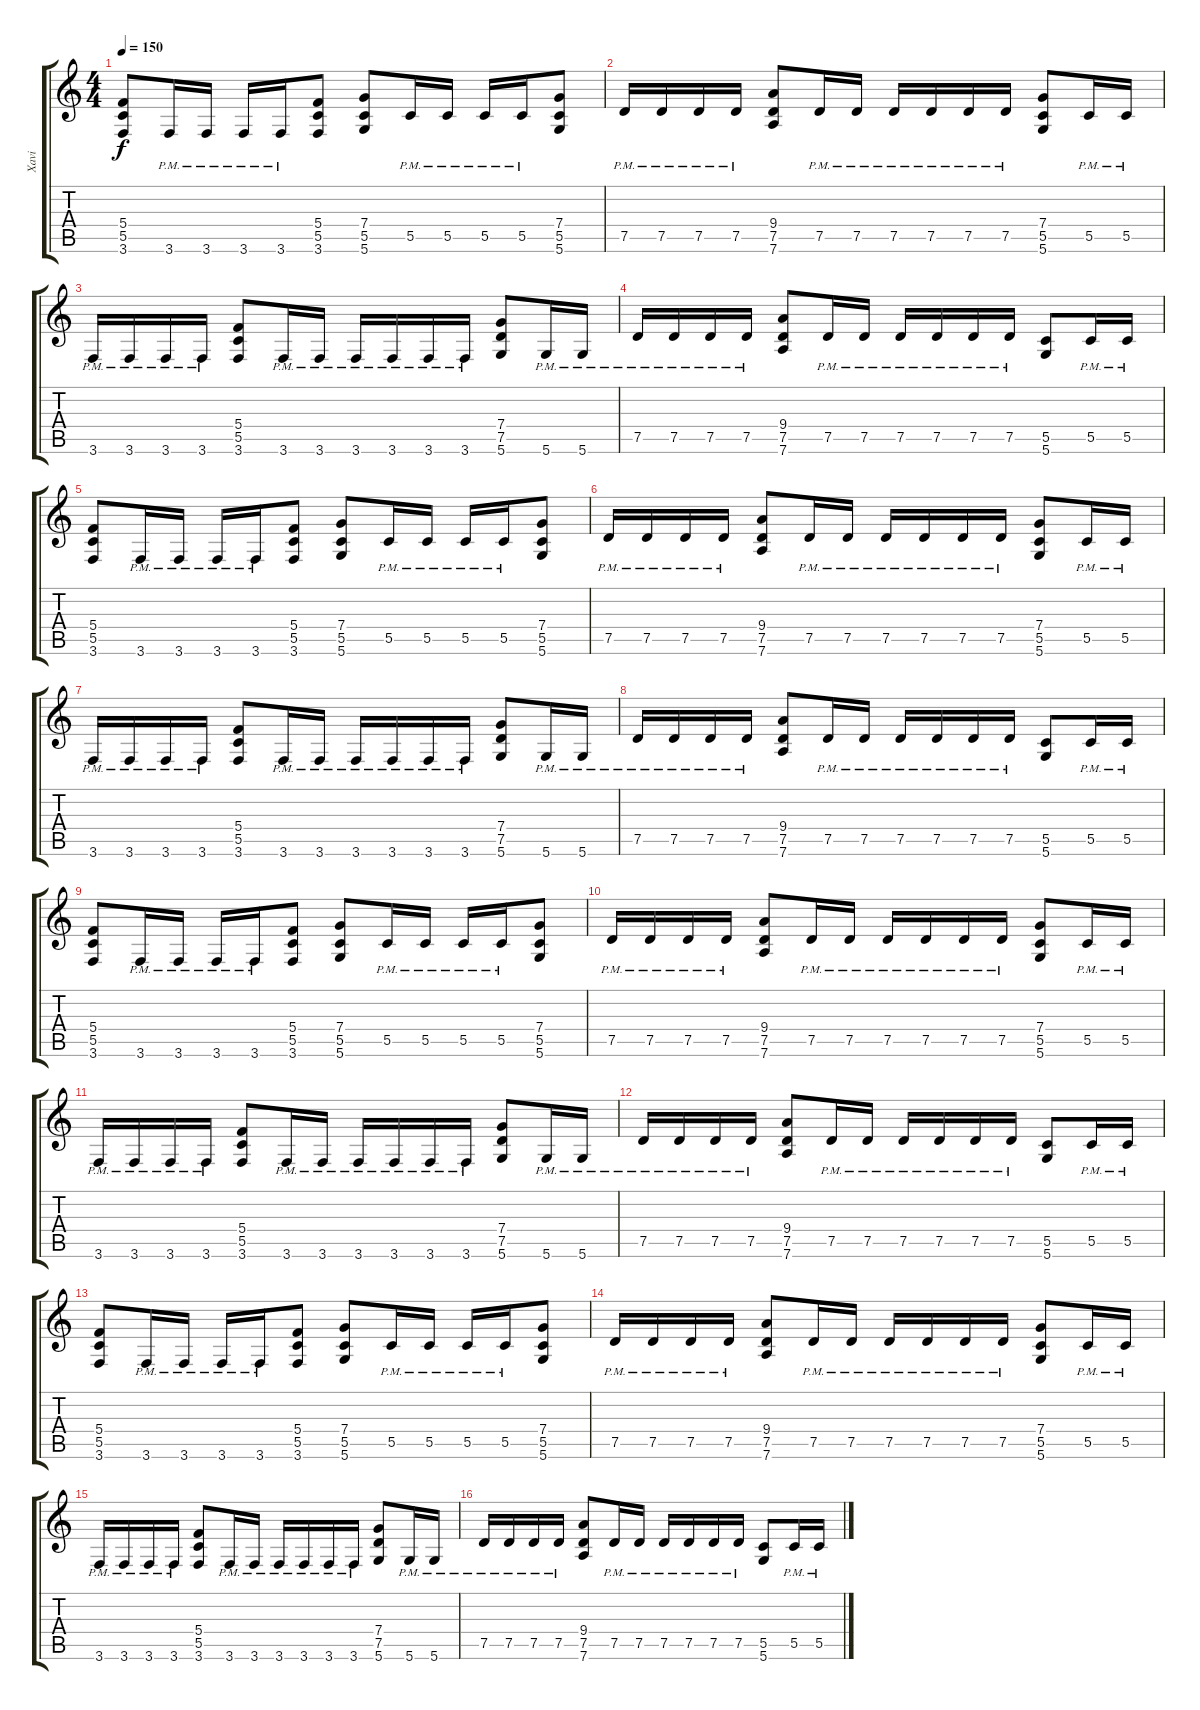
\track ("Xavi" "Xavi") {instrument distortionguitar}
\staff {score tabs}
\tuning (D4 A3 F3 C3 G2 D2) {hide}
\ts (4 4)
\tempo 150
\clef g2
\ks c
(5.4 5.5 3.6).8{dy f} 3.6{pm}.16 3.6{pm}.16 3.6{pm}.16 3.6{pm}.16 (5.4 5.5 3.6).8 (7.4 5.5 5.6).8 5.5{pm}.16 5.5{pm}.16 5.5{pm}.16 5.5{pm}.16 (7.4 5.5 5.6).8 |
7.5{pm}.16 7.5{pm}.16 7.5{pm}.16 7.5{pm}.16 (9.4 7.5 7.6).8 7.5{pm}.16 7.5{pm}.16 7.5{pm}.16 7.5{pm}.16 7.5{pm}.16 7.5{pm}.16 (7.4 5.5 5.6).8 5.5{pm}.16 5.5{pm}.16 |
3.6{pm}.16 3.6{pm}.16 3.6{pm}.16 3.6{pm}.16 (5.4 5.5 3.6).8 3.6{pm}.16 3.6{pm}.16 3.6{pm}.16 3.6{pm}.16 3.6{pm}.16 3.6{pm}.16 (7.4 7.5 5.6).8 5.6{pm}.16 5.6{pm}.16 |
7.5{pm}.16 7.5{pm}.16 7.5{pm}.16 7.5{pm}.16 (9.4 7.5 7.6).8 7.5{pm}.16 7.5{pm}.16 7.5{pm}.16 7.5{pm}.16 7.5{pm}.16 7.5{pm}.16 (5.5 5.6).8 5.5{pm}.16 5.5{pm}.16 |
(5.4 5.5 3.6).8 3.6{pm}.16 3.6{pm}.16 3.6{pm}.16 3.6{pm}.16 (5.4 5.5 3.6).8 (7.4 5.5 5.6).8 5.5{pm}.16 5.5{pm}.16 5.5{pm}.16 5.5{pm}.16 (7.4 5.5 5.6).8 |
7.5{pm}.16 7.5{pm}.16 7.5{pm}.16 7.5{pm}.16 (9.4 7.5 7.6).8 7.5{pm}.16 7.5{pm}.16 7.5{pm}.16 7.5{pm}.16 7.5{pm}.16 7.5{pm}.16 (7.4 5.5 5.6).8 5.5{pm}.16 5.5{pm}.16 |
3.6{pm}.16 3.6{pm}.16 3.6{pm}.16 3.6{pm}.16 (5.4 5.5 3.6).8 3.6{pm}.16 3.6{pm}.16 3.6{pm}.16 3.6{pm}.16 3.6{pm}.16 3.6{pm}.16 (7.4 7.5 5.6).8 5.6{pm}.16 5.6{pm}.16 |
7.5{pm}.16 7.5{pm}.16 7.5{pm}.16 7.5{pm}.16 (9.4 7.5 7.6).8 7.5{pm}.16 7.5{pm}.16 7.5{pm}.16 7.5{pm}.16 7.5{pm}.16 7.5{pm}.16 (5.5 5.6).8 5.5{pm}.16 5.5{pm}.16 |
(5.4 5.5 3.6).8 3.6{pm}.16 3.6{pm}.16 3.6{pm}.16 3.6{pm}.16 (5.4 5.5 3.6).8 (7.4 5.5 5.6).8 5.5{pm}.16 5.5{pm}.16 5.5{pm}.16 5.5{pm}.16 (7.4 5.5 5.6).8 |
7.5{pm}.16 7.5{pm}.16 7.5{pm}.16 7.5{pm}.16 (9.4 7.5 7.6).8 7.5{pm}.16 7.5{pm}.16 7.5{pm}.16 7.5{pm}.16 7.5{pm}.16 7.5{pm}.16 (7.4 5.5 5.6).8 5.5{pm}.16 5.5{pm}.16 |
3.6{pm}.16 3.6{pm}.16 3.6{pm}.16 3.6{pm}.16 (5.4 5.5 3.6).8 3.6{pm}.16 3.6{pm}.16 3.6{pm}.16 3.6{pm}.16 3.6{pm}.16 3.6{pm}.16 (7.4 7.5 5.6).8 5.6{pm}.16 5.6{pm}.16 |
7.5{pm}.16 7.5{pm}.16 7.5{pm}.16 7.5{pm}.16 (9.4 7.5 7.6).8 7.5{pm}.16 7.5{pm}.16 7.5{pm}.16 7.5{pm}.16 7.5{pm}.16 7.5{pm}.16 (5.5 5.6).8 5.5{pm}.16 5.5{pm}.16 |
(5.4 5.5 3.6).8 3.6{pm}.16 3.6{pm}.16 3.6{pm}.16 3.6{pm}.16 (5.4 5.5 3.6).8 (7.4 5.5 5.6).8 5.5{pm}.16 5.5{pm}.16 5.5{pm}.16 5.5{pm}.16 (7.4 5.5 5.6).8 |
7.5{pm}.16 7.5{pm}.16 7.5{pm}.16 7.5{pm}.16 (9.4 7.5 7.6).8 7.5{pm}.16 7.5{pm}.16 7.5{pm}.16 7.5{pm}.16 7.5{pm}.16 7.5{pm}.16 (7.4 5.5 5.6).8 5.5{pm}.16 5.5{pm}.16 |
3.6{pm}.16 3.6{pm}.16 3.6{pm}.16 3.6{pm}.16 (5.4 5.5 3.6).8 3.6{pm}.16 3.6{pm}.16 3.6{pm}.16 3.6{pm}.16 3.6{pm}.16 3.6{pm}.16 (7.4 7.5 5.6).8 5.6{pm}.16 5.6{pm}.16 |
7.5{pm}.16 7.5{pm}.16 7.5{pm}.16 7.5{pm}.16 (9.4 7.5 7.6).8 7.5{pm}.16 7.5{pm}.16 7.5{pm}.16 7.5{pm}.16 7.5{pm}.16 7.5{pm}.16 (5.5 5.6).8 5.5{pm}.16 5.5{pm}.16
